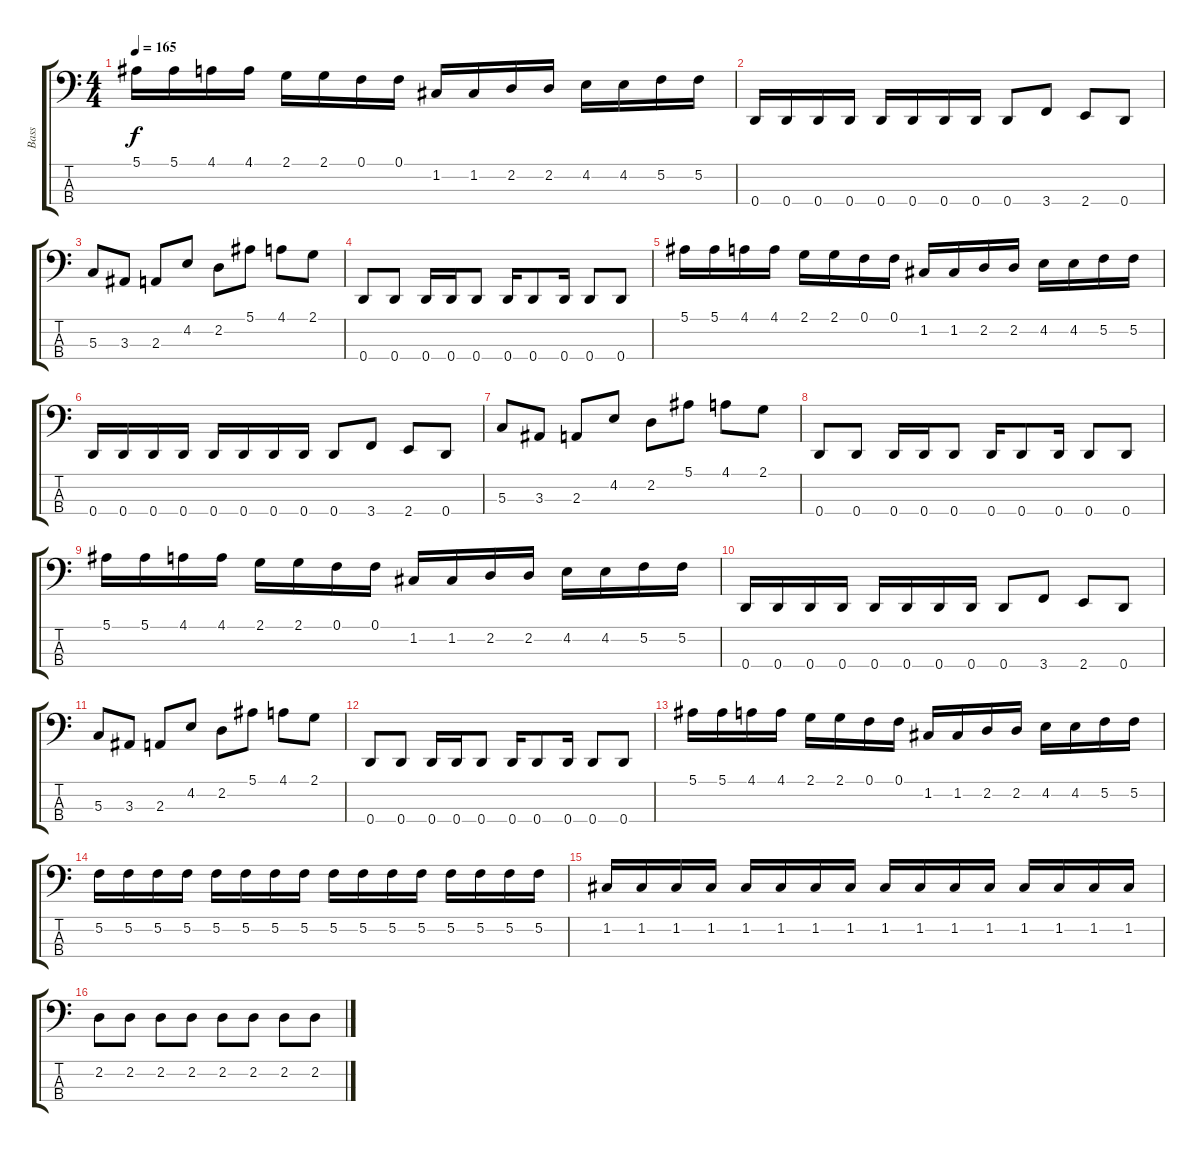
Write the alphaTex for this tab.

\track ("Bass" "Bass") {instrument electricbassfinger}
\staff {score tabs}
\tuning (F2 C2 G1 D1) {hide}
\ts (4 4)
\tempo 165
\clef f4
\ks c
5.1.16{dy f} 5.1.16 4.1.16 4.1.16 2.1.16 2.1.16 0.1.16 0.1.16 1.2.16 1.2.16 2.2.16 2.2.16 4.2.16 4.2.16 5.2.16 5.2.16 |
0.4.16 0.4.16 0.4.16 0.4.16 0.4.16 0.4.16 0.4.16 0.4.16 0.4.8 3.4.8 2.4.8 0.4.8 |
5.3.8 3.3.8 2.3.8 4.2.8 2.2.8 5.1.8 4.1.8 2.1.8 |
0.4.8 0.4.8 0.4.16 0.4.16 0.4.8 0.4.16 0.4.8 0.4.16 0.4.8 0.4.8 |
5.1.16 5.1.16 4.1.16 4.1.16 2.1.16 2.1.16 0.1.16 0.1.16 1.2.16 1.2.16 2.2.16 2.2.16 4.2.16 4.2.16 5.2.16 5.2.16 |
0.4.16 0.4.16 0.4.16 0.4.16 0.4.16 0.4.16 0.4.16 0.4.16 0.4.8 3.4.8 2.4.8 0.4.8 |
5.3.8 3.3.8 2.3.8 4.2.8 2.2.8 5.1.8 4.1.8 2.1.8 |
0.4.8 0.4.8 0.4.16 0.4.16 0.4.8 0.4.16 0.4.8 0.4.16 0.4.8 0.4.8 |
5.1.16 5.1.16 4.1.16 4.1.16 2.1.16 2.1.16 0.1.16 0.1.16 1.2.16 1.2.16 2.2.16 2.2.16 4.2.16 4.2.16 5.2.16 5.2.16 |
0.4.16 0.4.16 0.4.16 0.4.16 0.4.16 0.4.16 0.4.16 0.4.16 0.4.8 3.4.8 2.4.8 0.4.8 |
5.3.8 3.3.8 2.3.8 4.2.8 2.2.8 5.1.8 4.1.8 2.1.8 |
0.4.8 0.4.8 0.4.16 0.4.16 0.4.8 0.4.16 0.4.8 0.4.16 0.4.8 0.4.8 |
5.1.16 5.1.16 4.1.16 4.1.16 2.1.16 2.1.16 0.1.16 0.1.16 1.2.16 1.2.16 2.2.16 2.2.16 4.2.16 4.2.16 5.2.16 5.2.16 |
5.2.16 5.2.16 5.2.16 5.2.16 5.2.16 5.2.16 5.2.16 5.2.16 5.2.16 5.2.16 5.2.16 5.2.16 5.2.16 5.2.16 5.2.16 5.2.16 |
1.2.16 1.2.16 1.2.16 1.2.16 1.2.16 1.2.16 1.2.16 1.2.16 1.2.16 1.2.16 1.2.16 1.2.16 1.2.16 1.2.16 1.2.16 1.2.16 |
2.2.8 2.2.8 2.2.8 2.2.8 2.2.8 2.2.8 2.2.8 2.2.8
